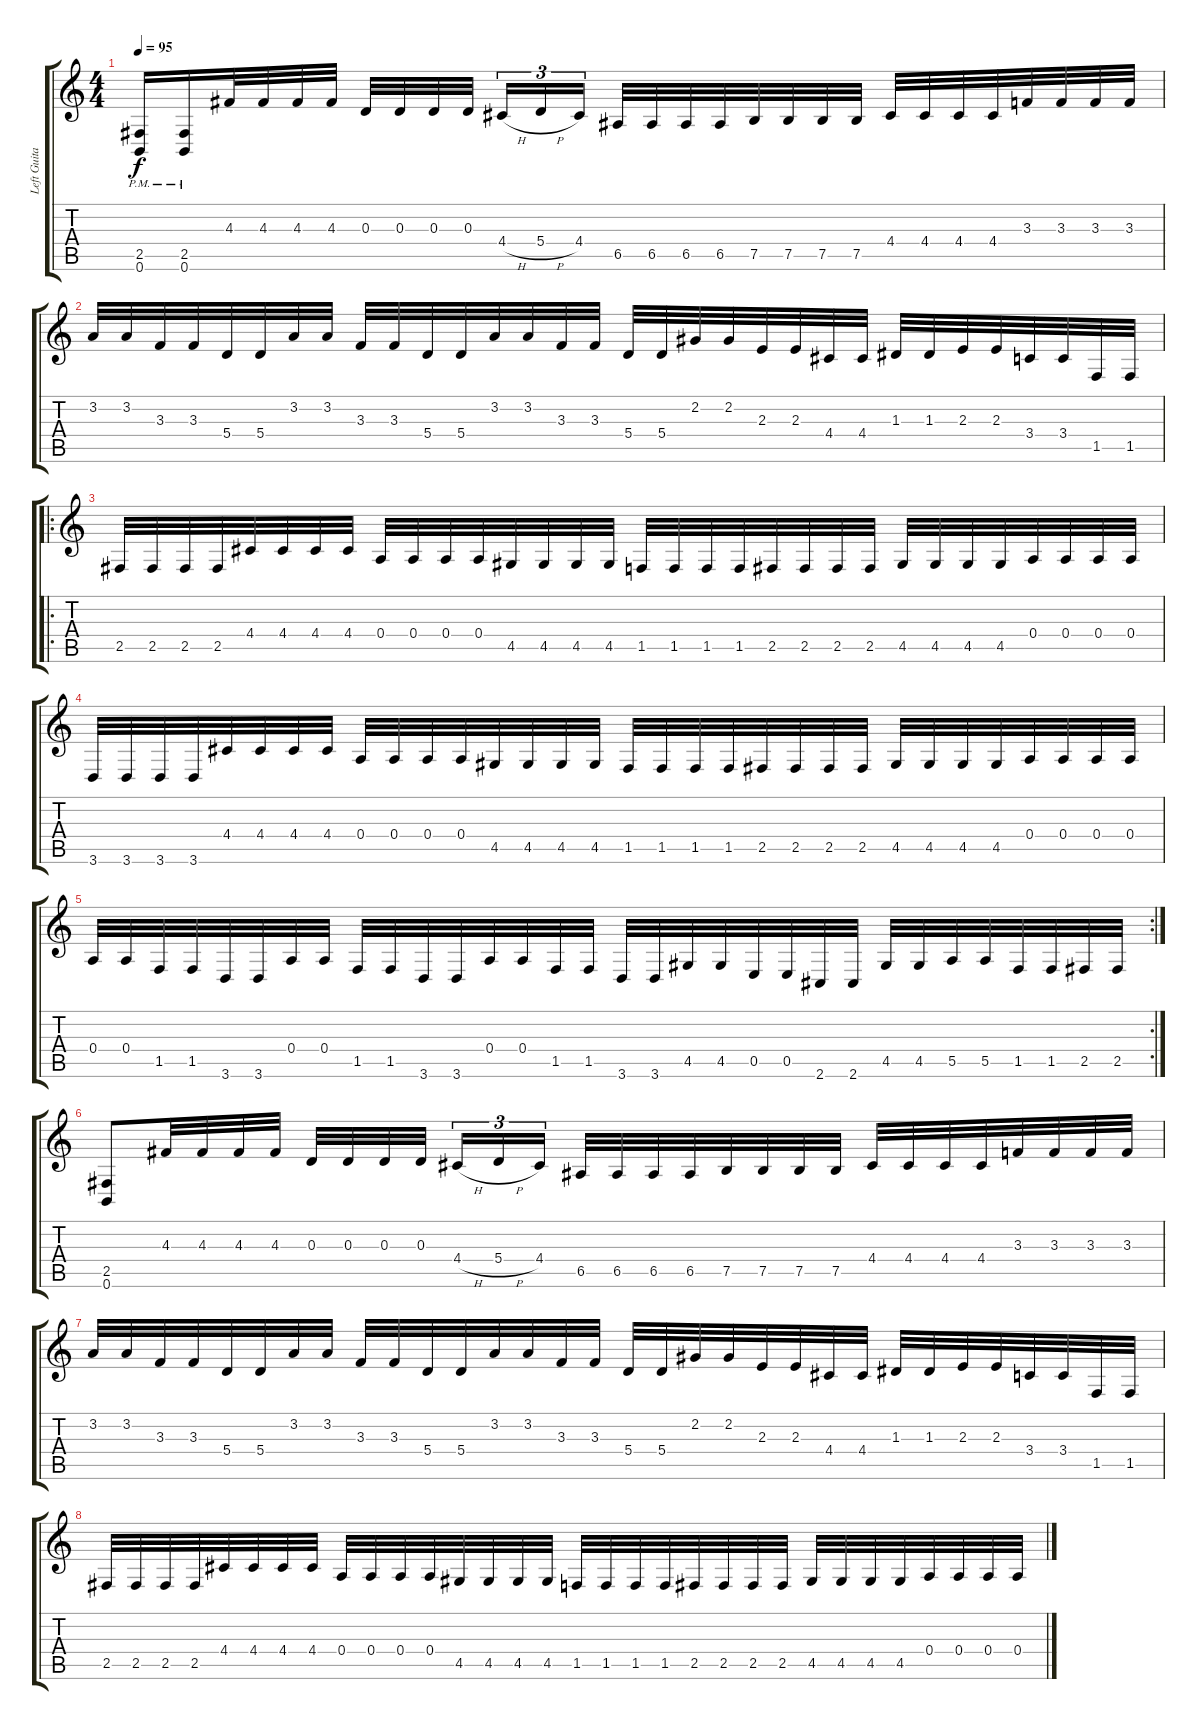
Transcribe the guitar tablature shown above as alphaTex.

\track ("Left Guitar" "Left Guita") {instrument distortionguitar}
\staff {score tabs}
\tuning (B3 Gb3 D3 A2 E2 B1) {hide}
\ts (4 4)
\tempo 95
\clef g2
\ks c
(2.5{pm} 0.6{pm}).16{dy f} (2.5{pm} 0.6{pm}).16 4.3.32 4.3.32 4.3.32 4.3.32 0.3.32 0.3.32 0.3.32 0.3.32{beam splitsecondary} 4.4{h}.16{tu (3 2)} 5.4{h}.16{tu (3 2)} 4.4.16{tu (3 2)} 6.5.32 6.5.32 6.5.32 6.5.32 7.5.32 7.5.32 7.5.32 7.5.32 4.4.32 4.4.32 4.4.32 4.4.32 3.3.32 3.3.32 3.3.32 3.3.32 |
3.2.32 3.2.32 3.3.32 3.3.32 5.4.32 5.4.32 3.2.32 3.2.32 3.3.32 3.3.32 5.4.32 5.4.32 3.2.32 3.2.32 3.3.32 3.3.32 5.4.32 5.4.32 2.2.32 2.2.32 2.3.32 2.3.32 4.4.32 4.4.32 1.3.32 1.3.32 2.3.32 2.3.32 3.4.32 3.4.32 1.5.32 1.5.32 |
\ro
2.5.32 2.5.32 2.5.32 2.5.32 4.4.32 4.4.32 4.4.32 4.4.32 0.4.32 0.4.32 0.4.32 0.4.32 4.5.32 4.5.32 4.5.32 4.5.32 1.5.32 1.5.32 1.5.32 1.5.32 2.5.32 2.5.32 2.5.32 2.5.32 4.5.32 4.5.32 4.5.32 4.5.32 0.4.32 0.4.32 0.4.32 0.4.32 |
3.6.32 3.6.32 3.6.32 3.6.32 4.4.32 4.4.32 4.4.32 4.4.32 0.4.32 0.4.32 0.4.32 0.4.32 4.5.32 4.5.32 4.5.32 4.5.32 1.5.32 1.5.32 1.5.32 1.5.32 2.5.32 2.5.32 2.5.32 2.5.32 4.5.32 4.5.32 4.5.32 4.5.32 0.4.32 0.4.32 0.4.32 0.4.32 |
\rc 2
0.4.32 0.4.32 1.5.32 1.5.32 3.6.32 3.6.32 0.4.32 0.4.32 1.5.32 1.5.32 3.6.32 3.6.32 0.4.32 0.4.32 1.5.32 1.5.32 3.6.32 3.6.32 4.5.32 4.5.32 0.5.32 0.5.32 2.6.32 2.6.32 4.5.32 4.5.32 5.5.32 5.5.32 1.5.32 1.5.32 2.5.32 2.5.32 |
(2.5 0.6).8 4.3.32 4.3.32 4.3.32 4.3.32 0.3.32 0.3.32 0.3.32 0.3.32{beam splitsecondary} 4.4{h}.16{tu (3 2)} 5.4{h}.16{tu (3 2)} 4.4.16{tu (3 2)} 6.5.32 6.5.32 6.5.32 6.5.32 7.5.32 7.5.32 7.5.32 7.5.32 4.4.32 4.4.32 4.4.32 4.4.32 3.3.32 3.3.32 3.3.32 3.3.32 |
3.2.32 3.2.32 3.3.32 3.3.32 5.4.32 5.4.32 3.2.32 3.2.32 3.3.32 3.3.32 5.4.32 5.4.32 3.2.32 3.2.32 3.3.32 3.3.32 5.4.32 5.4.32 2.2.32 2.2.32 2.3.32 2.3.32 4.4.32 4.4.32 1.3.32 1.3.32 2.3.32 2.3.32 3.4.32 3.4.32 1.5.32 1.5.32 |
2.5.32 2.5.32 2.5.32 2.5.32 4.4.32 4.4.32 4.4.32 4.4.32 0.4.32 0.4.32 0.4.32 0.4.32 4.5.32 4.5.32 4.5.32 4.5.32 1.5.32 1.5.32 1.5.32 1.5.32 2.5.32 2.5.32 2.5.32 2.5.32 4.5.32 4.5.32 4.5.32 4.5.32 0.4.32 0.4.32 0.4.32 0.4.32
